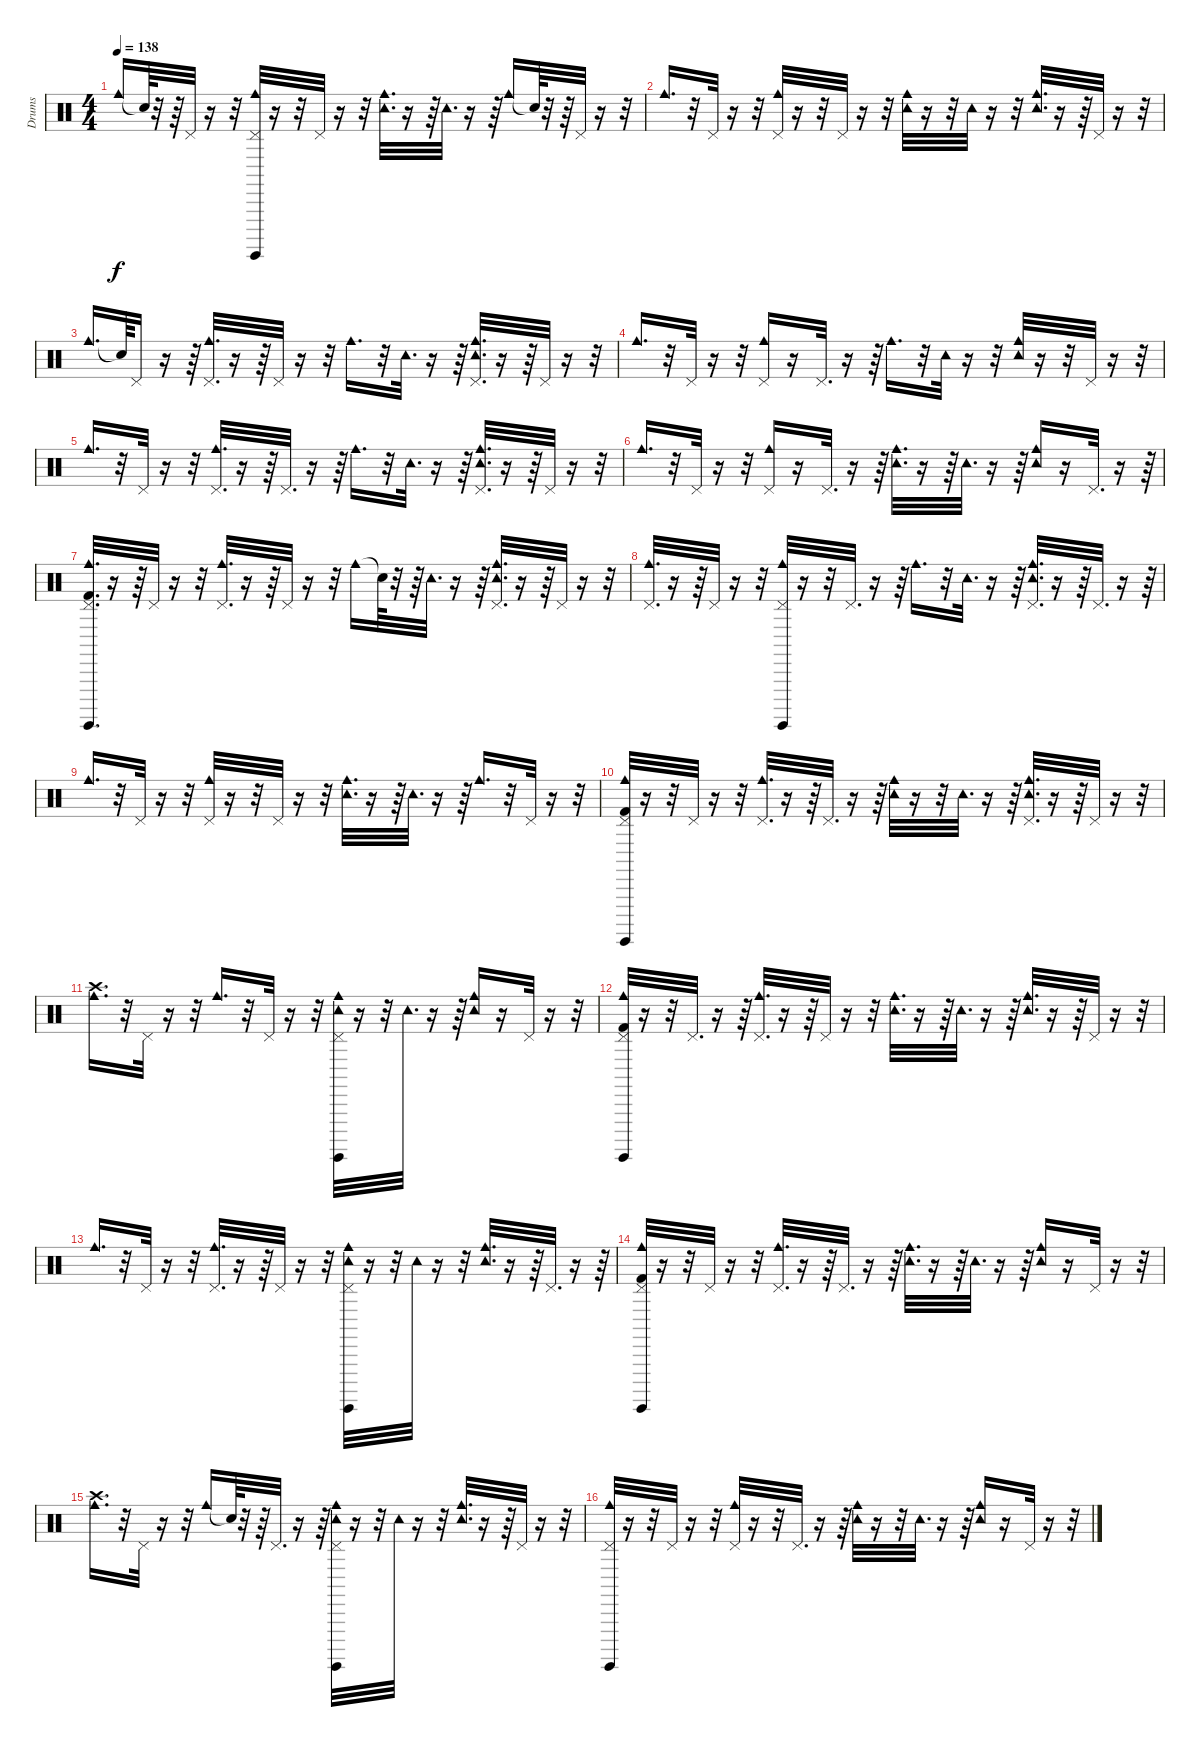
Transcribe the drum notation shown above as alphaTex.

\track ("Drums   " "Drums   ") {instrument percussion}
\staff {score}
\articulation defaults
\ts (4 4)
\tempo 138
\clef neutral
\ks c "Cowbell medium (hit)".16{dy f} "Snare (hit)"{t}.64
r.32 r.64 "Pedal Hi-Hat (hit)".32 r.16 r.32 ("Pedal Hi-Hat (hit)" "Surdo (hit)" "Cowbell medium (hit)").32 r.16 r.32 "Pedal Hi-Hat (hit)".32 r.16 r.32 ("Tambourine (hit)" "Cowbell medium (hit)").32{d} r.16 r.64 "Tambourine (hit)".32{d} r.16 r.64 "Cowbell medium (hit)".16 "Snare (hit)"{t}.64 r.32 r.64 "Pedal Hi-Hat (hit)".32 r.16 r.32 |
"Cowbell medium (hit)".16{d} r.32 "Pedal Hi-Hat (hit)".32 r.16 r.32 ("Pedal Hi-Hat (hit)" "Cowbell medium (hit)").32 r.16 r.32 "Pedal Hi-Hat (hit)".32 r.16 r.32 ("Tambourine (hit)" "Cowbell medium (hit)").32 r.16 r.32 "Tambourine (hit)".32 r.16 r.32 ("Tambourine (hit)" "Cowbell medium (hit)").32{d} r.16 r.64 "Pedal Hi-Hat (hit)".32 r.16 r.32 |
"Cowbell medium (hit)".16{d} "Snare (hit)"{t}.64 "Pedal Hi-Hat (hit)".16 r.16 r.64 ("Pedal Hi-Hat (hit)" "Cowbell medium (hit)").32{d} r.16 r.64 "Pedal Hi-Hat (hit)".32 r.16 r.32 "Cowbell medium (hit)".16{d} r.32 "Tambourine (hit)".32{d} r.16 r.64 ("Pedal Hi-Hat (hit)" "Tambourine (hit)" "Cowbell medium (hit)").32{d} r.16 r.64 "Pedal Hi-Hat (hit)".32 r.16 r.32 |
"Cowbell medium (hit)".16{d} r.32 "Pedal Hi-Hat (hit)".32 r.16 r.32 ("Pedal Hi-Hat (hit)" "Cowbell medium (hit)").16 r.16 "Pedal Hi-Hat (hit)".32{d} r.16 r.64 "Cowbell medium (hit)".16{d} r.32 "Tambourine (hit)".32 r.16 r.32 ("Tambourine (hit)" "Cowbell medium (hit)").32 r.16 r.32 "Pedal Hi-Hat (hit)".32 r.16 r.32 |
"Cowbell medium (hit)".16{d} r.32 "Pedal Hi-Hat (hit)".32 r.16 r.32 ("Pedal Hi-Hat (hit)" "Cowbell medium (hit)").32{d} r.16 r.64 "Pedal Hi-Hat (hit)".32{d} r.16 r.64 "Cowbell medium (hit)".16{d} r.32 "Tambourine (hit)".32{d} r.16 r.64 ("Pedal Hi-Hat (hit)" "Tambourine (hit)" "Cowbell medium (hit)").32{d} r.16 r.64 "Pedal Hi-Hat (hit)".32 r.16 r.32 |
"Cowbell medium (hit)".16{d} r.32 "Pedal Hi-Hat (hit)".32 r.16 r.32 ("Pedal Hi-Hat (hit)" "Cowbell medium (hit)").16 r.16 "Pedal Hi-Hat (hit)".32{d} r.16 r.64 ("Tambourine (hit)" "Cowbell medium (hit)").32{d} r.16 r.64 "Tambourine (hit)".32{d} r.16 r.64 ("Tambourine (hit)" "Cowbell medium (hit)").16 r.16 "Pedal Hi-Hat (hit)".32{d} r.16 r.64 |
("Kick (hit) 2" "Pedal Hi-Hat (hit)" "Surdo (hit)" "Cowbell medium (hit)").32{d} r.16 r.64 "Pedal Hi-Hat (hit)".32 r.16 r.32 ("Pedal Hi-Hat (hit)" "Cowbell medium (hit)").32{d} r.16 r.64 "Pedal Hi-Hat (hit)".32 r.16 r.32 "Cowbell medium (hit)".16 "Snare (hit)"{t}.64 r.32 r.64 "Tambourine (hit)".32{d} r.16 r.64 ("Pedal Hi-Hat (hit)" "Tambourine (hit)" "Cowbell medium (hit)").32{d} r.16 r.64 "Pedal Hi-Hat (hit)".32 r.16 r.32 |
("Pedal Hi-Hat (hit)" "Cowbell medium (hit)").32{d} r.16 r.64 "Pedal Hi-Hat (hit)".32 r.16 r.32 ("Pedal Hi-Hat (hit)" "Surdo (hit)" "Cowbell medium (hit)").32 r.16 r.32 "Pedal Hi-Hat (hit)".32{d} r.16 r.64 "Cowbell medium (hit)".16{d} r.32 "Tambourine (hit)".32{d} r.16 r.64 ("Pedal Hi-Hat (hit)" "Tambourine (hit)" "Cowbell medium (hit)").32{d} r.16 r.64 "Pedal Hi-Hat (hit)".32{d} r.16 r.64 |
"Cowbell medium (hit)".16{d} r.32 "Pedal Hi-Hat (hit)".32 r.16 r.32 ("Pedal Hi-Hat (hit)" "Cowbell medium (hit)").32 r.16 r.32 "Pedal Hi-Hat (hit)".32 r.16 r.32 ("Tambourine (hit)" "Cowbell medium (hit)").32{d} r.16 r.64 "Tambourine (hit)".32{d} r.16 r.64 "Cowbell medium (hit)".16{d} r.32 "Pedal Hi-Hat (hit)".32 r.16 r.32 |
("Kick (hit) 2" "Pedal Hi-Hat (hit)" "Surdo (hit)" "Cowbell medium (hit)").32 r.16 r.32 "Pedal Hi-Hat (hit)".32 r.16 r.32 ("Pedal Hi-Hat (hit)" "Cowbell medium (hit)").32{d} r.16 r.64 "Pedal Hi-Hat (hit)".32{d} r.16 r.64 ("Tambourine (hit)" "Cowbell medium (hit)").32 r.16 r.32 "Tambourine (hit)".32{d} r.16 r.64 ("Pedal Hi-Hat (hit)" "Tambourine (hit)" "Cowbell medium (hit)").32{d} r.16 r.64 "Pedal Hi-Hat (hit)".32 r.16 r.32 |
("Crash high (hit)" "Cowbell medium (hit)").16{d} r.32 "Pedal Hi-Hat (hit)".32 r.16 r.32 "Cowbell medium (hit)".16{d} r.32 "Pedal Hi-Hat (hit)".32 r.16 r.32 ("Pedal Hi-Hat (hit)" "Surdo (hit)" "Tambourine (hit)" "Cowbell medium (hit)").32 r.16 r.32 "Tambourine (hit)".32{d} r.16 r.64 ("Tambourine (hit)" "Cowbell medium (hit)").16 r.16 "Pedal Hi-Hat (hit)".32 r.16 r.32 |
("Kick (hit) 2" "Pedal Hi-Hat (hit)" "Surdo (hit)" "Cowbell medium (hit)").32 r.16 r.32 "Pedal Hi-Hat (hit)".32{d} r.16 r.64 ("Pedal Hi-Hat (hit)" "Cowbell medium (hit)").32{d} r.16 r.64 "Pedal Hi-Hat (hit)".32 r.16 r.32 ("Tambourine (hit)" "Cowbell medium (hit)").32{d} r.16 r.64 "Tambourine (hit)".32{d} r.16 r.64 ("Tambourine (hit)" "Cowbell medium (hit)").32{d} r.16 r.64 "Pedal Hi-Hat (hit)".32 r.16 r.32 |
"Cowbell medium (hit)".16{d} r.32 "Pedal Hi-Hat (hit)".32 r.16 r.32 ("Pedal Hi-Hat (hit)" "Cowbell medium (hit)").32{d} r.16 r.64 "Pedal Hi-Hat (hit)".32 r.16 r.32 ("Pedal Hi-Hat (hit)" "Surdo (hit)" "Tambourine (hit)" "Cowbell medium (hit)").32 r.16 r.32 "Tambourine (hit)".32 r.16 r.32 ("Tambourine (hit)" "Cowbell medium (hit)").32{d} r.16 r.64 "Pedal Hi-Hat (hit)".32{d} r.16 r.64 |
("Kick (hit) 2" "Pedal Hi-Hat (hit)" "Surdo (hit)" "Cowbell medium (hit)").32 r.16 r.32 "Pedal Hi-Hat (hit)".32 r.16 r.32 ("Pedal Hi-Hat (hit)" "Cowbell medium (hit)").32{d} r.16 r.64 "Pedal Hi-Hat (hit)".32{d} r.16 r.64 ("Tambourine (hit)" "Cowbell medium (hit)").32{d} r.16 r.64 "Tambourine (hit)".32{d} r.16 r.64 ("Tambourine (hit)" "Cowbell medium (hit)").16 r.16 "Pedal Hi-Hat (hit)".32 r.16 r.32 |
("Crash high (hit)" "Cowbell medium (hit)").16{d} r.32 "Pedal Hi-Hat (hit)".32 r.16 r.32 "Cowbell medium (hit)".16 "Snare (hit)"{t}.64 r.32 r.64 "Pedal Hi-Hat (hit)".32{d} r.16 r.64 ("Pedal Hi-Hat (hit)" "Surdo (hit)" "Tambourine (hit)" "Cowbell medium (hit)").32 r.16 r.32 "Tambourine (hit)".32 r.16 r.32 ("Tambourine (hit)" "Cowbell medium (hit)").32{d} r.16 r.64 "Pedal Hi-Hat (hit)".32 r.16 r.32 |
("Pedal Hi-Hat (hit)" "Surdo (hit)" "Cowbell medium (hit)").32 r.16 r.32 "Pedal Hi-Hat (hit)".32 r.16 r.32 ("Pedal Hi-Hat (hit)" "Cowbell medium (hit)").32 r.16 r.32 "Pedal Hi-Hat (hit)".32{d} r.16 r.64 ("Tambourine (hit)" "Cowbell medium (hit)").32 r.16 r.32 "Tambourine (hit)".32{d} r.16 r.64 ("Tambourine (hit)" "Cowbell medium (hit)").16 r.16 "Pedal Hi-Hat (hit)".32 r.16 r.32
